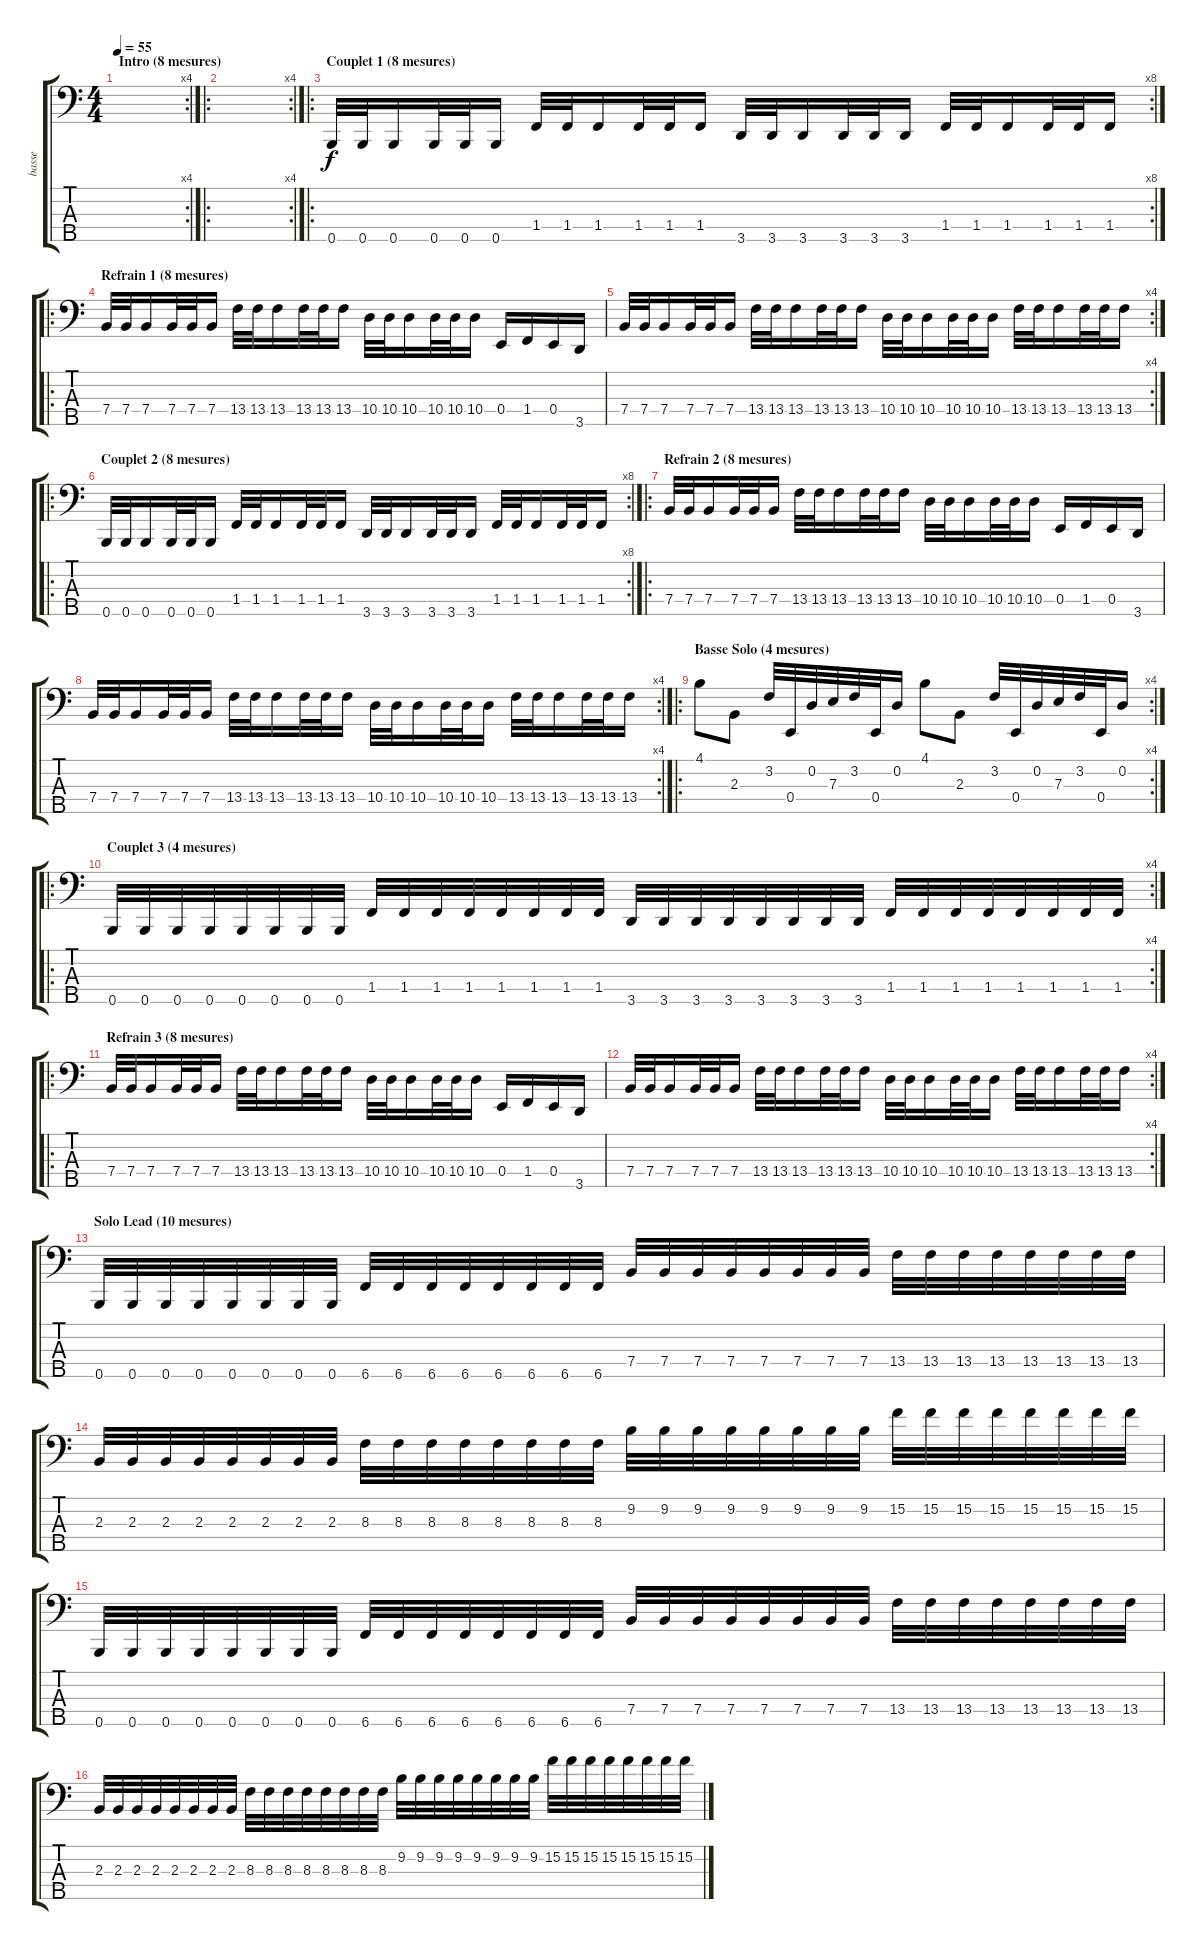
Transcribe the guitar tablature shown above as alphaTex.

\track ("basse" "basse") {instrument electricbasspick}
\staff {score tabs}
\tuning (G2 D2 A1 E1 B0) {hide}
\rc 4
\ts (4 4)
\section ("" "Intro (8 mesures)")
\tempo 55
\clef f4
\ks c
|
\ro
\rc 4
|
\ro
\rc 8
\section ("" "Couplet 1 (8 mesures)")
0.5.32 0.5.32 0.5.16 0.5.32 0.5.32 0.5.16 1.4.32 1.4.32 1.4.16 1.4.32 1.4.32 1.4.16 3.5.32 3.5.32 3.5.16 3.5.32 3.5.32 3.5.16 1.4.32 1.4.32 1.4.16 1.4.32 1.4.32 1.4.16 |
\ro
\section ("" "Refrain 1 (8 mesures)")
7.4.32 7.4.32 7.4.16 7.4.32 7.4.32 7.4.16 13.4.32 13.4.32 13.4.16 13.4.32 13.4.32 13.4.16 10.4.32 10.4.32 10.4.16 10.4.32 10.4.32 10.4.16 0.4.16 1.4.16 0.4.16 3.5.16 |
\rc 4
7.4.32 7.4.32 7.4.16 7.4.32 7.4.32 7.4.16 13.4.32 13.4.32 13.4.16 13.4.32 13.4.32 13.4.16 10.4.32 10.4.32 10.4.16 10.4.32 10.4.32 10.4.16 13.4.32 13.4.32 13.4.16 13.4.32 13.4.32 13.4.16 |
\ro
\rc 8
\section ("" "Couplet 2 (8 mesures)")
0.5.32 0.5.32 0.5.16 0.5.32 0.5.32 0.5.16 1.4.32 1.4.32 1.4.16 1.4.32 1.4.32 1.4.16 3.5.32 3.5.32 3.5.16 3.5.32 3.5.32 3.5.16 1.4.32 1.4.32 1.4.16 1.4.32 1.4.32 1.4.16 |
\ro
\section ("" "Refrain 2 (8 mesures)")
7.4.32 7.4.32 7.4.16 7.4.32 7.4.32 7.4.16 13.4.32 13.4.32 13.4.16 13.4.32 13.4.32 13.4.16 10.4.32 10.4.32 10.4.16 10.4.32 10.4.32 10.4.16 0.4.16 1.4.16 0.4.16 3.5.16 |
\rc 4
7.4.32 7.4.32 7.4.16 7.4.32 7.4.32 7.4.16 13.4.32 13.4.32 13.4.16 13.4.32 13.4.32 13.4.16 10.4.32 10.4.32 10.4.16 10.4.32 10.4.32 10.4.16 13.4.32 13.4.32 13.4.16 13.4.32 13.4.32 13.4.16 |
\ro
\rc 4
\section ("" "Basse Solo (4 mesures)")
4.1.8{volume 16 instrument slapbass1} 2.3.8 3.2.32 0.4.32 0.2.32 7.3.32 3.2.32 0.4.32 0.2.16 4.1.8 2.3.8 3.2.32 0.4.32 0.2.32 7.3.32 3.2.32 0.4.32 0.2.16 |
\ro
\rc 4
\section ("" "Couplet 3 (4 mesures)")
0.5.32{instrument electricbasspick} 0.5.32 0.5.32 0.5.32 0.5.32 0.5.32 0.5.32 0.5.32 1.4.32 1.4.32 1.4.32 1.4.32 1.4.32 1.4.32 1.4.32 1.4.32 3.5.32 3.5.32 3.5.32 3.5.32 3.5.32 3.5.32 3.5.32 3.5.32 1.4.32 1.4.32 1.4.32 1.4.32 1.4.32 1.4.32 1.4.32 1.4.32 |
\ro
\section ("" "Refrain 3 (8 mesures)")
7.4.32 7.4.32 7.4.16 7.4.32 7.4.32 7.4.16 13.4.32 13.4.32 13.4.16 13.4.32 13.4.32 13.4.16 10.4.32 10.4.32 10.4.16 10.4.32 10.4.32 10.4.16 0.4.16 1.4.16 0.4.16 3.5.16 |
\rc 4
7.4.32 7.4.32 7.4.16 7.4.32 7.4.32 7.4.16 13.4.32 13.4.32 13.4.16 13.4.32 13.4.32 13.4.16 10.4.32 10.4.32 10.4.16 10.4.32 10.4.32 10.4.16 13.4.32 13.4.32 13.4.16 13.4.32 13.4.32 13.4.16 |
\section ("" "Solo Lead (10 mesures)")
0.5.32 0.5.32 0.5.32 0.5.32 0.5.32 0.5.32 0.5.32 0.5.32 6.5.32 6.5.32 6.5.32 6.5.32 6.5.32 6.5.32 6.5.32 6.5.32 7.4.32 7.4.32 7.4.32 7.4.32 7.4.32 7.4.32 7.4.32 7.4.32 13.4.32 13.4.32 13.4.32 13.4.32 13.4.32 13.4.32 13.4.32 13.4.32 |
2.3.32 2.3.32 2.3.32 2.3.32 2.3.32 2.3.32 2.3.32 2.3.32 8.3.32 8.3.32 8.3.32 8.3.32 8.3.32 8.3.32 8.3.32 8.3.32 9.2.32 9.2.32 9.2.32 9.2.32 9.2.32 9.2.32 9.2.32 9.2.32 15.2.32 15.2.32 15.2.32 15.2.32 15.2.32 15.2.32 15.2.32 15.2.32 |
0.5.32 0.5.32 0.5.32 0.5.32 0.5.32 0.5.32 0.5.32 0.5.32 6.5.32 6.5.32 6.5.32 6.5.32 6.5.32 6.5.32 6.5.32 6.5.32 7.4.32 7.4.32 7.4.32 7.4.32 7.4.32 7.4.32 7.4.32 7.4.32 13.4.32 13.4.32 13.4.32 13.4.32 13.4.32 13.4.32 13.4.32 13.4.32 |
2.3.32 2.3.32 2.3.32 2.3.32 2.3.32 2.3.32 2.3.32 2.3.32 8.3.32 8.3.32 8.3.32 8.3.32 8.3.32 8.3.32 8.3.32 8.3.32 9.2.32 9.2.32 9.2.32 9.2.32 9.2.32 9.2.32 9.2.32 9.2.32 15.2.32 15.2.32 15.2.32 15.2.32 15.2.32 15.2.32 15.2.32 15.2.32
